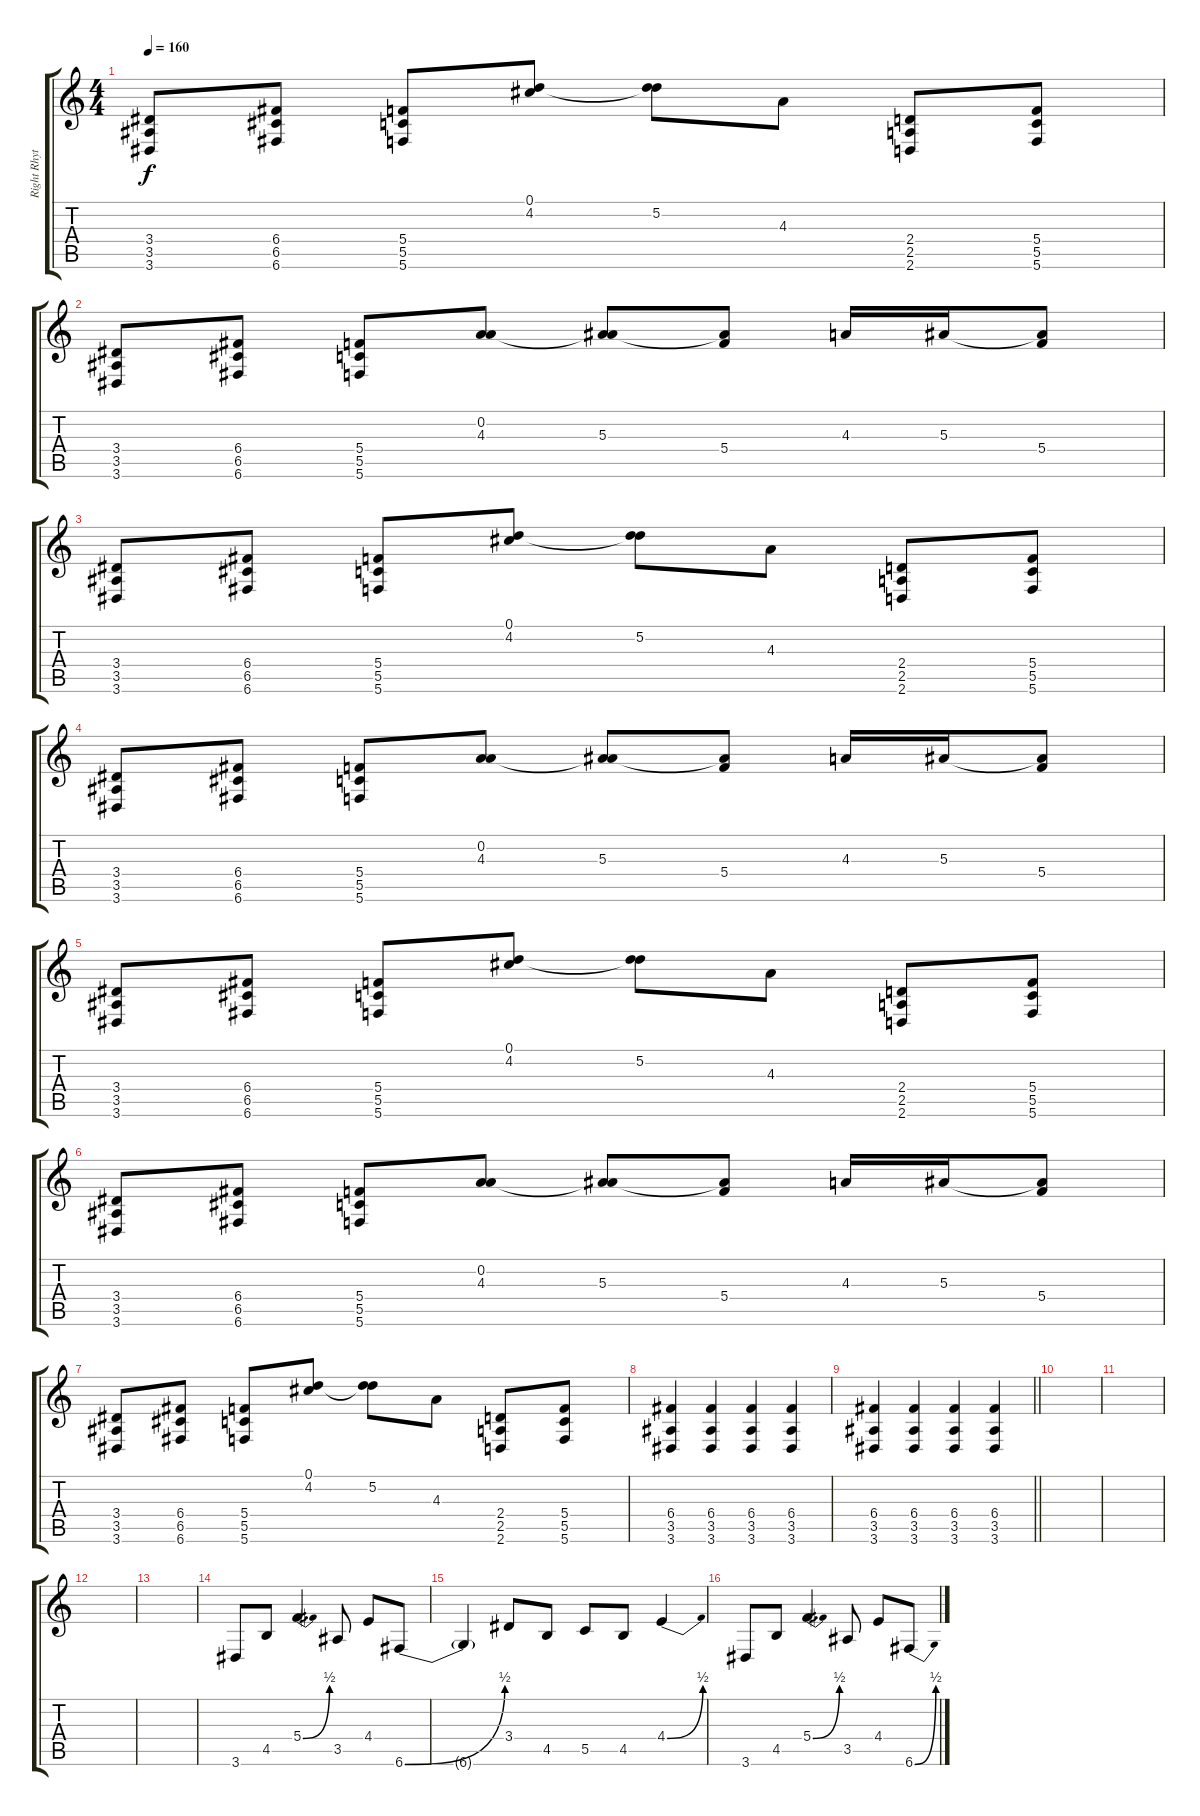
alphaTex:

\track ("Right Rhythm" "Right Rhyt") {instrument distortionguitar}
\staff {score tabs}
\tuning (D4 A3 F3 C3 G2 C2) {hide}
\ts (4 4)
\section ("" "")
\tempo 160
\clef g2
\ks c
(3.4 3.5 3.6).8{dy f instrument distortionguitar} (6.4 6.5 6.6).8 (5.4 5.5 5.6).8 (0.1 4.2).8 (0.1{t} 5.2).8 4.3.8 (2.4 2.5 2.6).8 (5.4 5.5 5.6).8 |
(3.4 3.5 3.6).8 (6.4 6.5 6.6).8 (5.4 5.5 5.6).8 (0.2 4.3).8 (0.2{t} 5.3).8 (5.3{t} 5.4).8 4.3.16 5.3.16 (5.3{t} 5.4).8 |
(3.4 3.5 3.6).8 (6.4 6.5 6.6).8 (5.4 5.5 5.6).8 (0.1 4.2).8 (0.1{t} 5.2).8 4.3.8 (2.4 2.5 2.6).8 (5.4 5.5 5.6).8 |
(3.4 3.5 3.6).8 (6.4 6.5 6.6).8 (5.4 5.5 5.6).8 (0.2 4.3).8 (0.2{t} 5.3).8 (5.3{t} 5.4).8 4.3.16 5.3.16 (5.3{t} 5.4).8 |
(3.4 3.5 3.6).8 (6.4 6.5 6.6).8 (5.4 5.5 5.6).8 (0.1 4.2).8 (0.1{t} 5.2).8 4.3.8 (2.4 2.5 2.6).8 (5.4 5.5 5.6).8 |
(3.4 3.5 3.6).8 (6.4 6.5 6.6).8 (5.4 5.5 5.6).8 (0.2 4.3).8 (0.2{t} 5.3).8 (5.3{t} 5.4).8 4.3.16 5.3.16 (5.3{t} 5.4).8 |
(3.4 3.5 3.6).8 (6.4 6.5 6.6).8 (5.4 5.5 5.6).8 (0.1 4.2).8 (0.1{t} 5.2).8 4.3.8 (2.4 2.5 2.6).8 (5.4 5.5 5.6).8 |
(6.4 3.5 3.6).4 (6.4 3.5 3.6).4 (6.4 3.5 3.6).4 (6.4 3.5 3.6).4 |
\barLineRight lightlight
(6.4 3.5 3.6).4 (6.4 3.5 3.6).4 (6.4 3.5 3.6).4 (6.4 3.5 3.6).4 |
\section ("" "")
|
|
|
|
3.6.8 4.5.8 5.4{be (bend 0 0 60 2)}.4{d} 3.5.8 4.4.8 6.6{be (bend 0 0 60 2)}.8 |
6.6{t}.4 3.4.8 4.5.8 5.5.8 4.5.8 4.4{be (bend 0 0 60 2)}.4 |
3.6.8 4.5.8 5.4{be (bend 0 0 60 2)}.4{d} 3.5.8 4.4.8 6.6{be (bend 0 0 60 2)}.8
